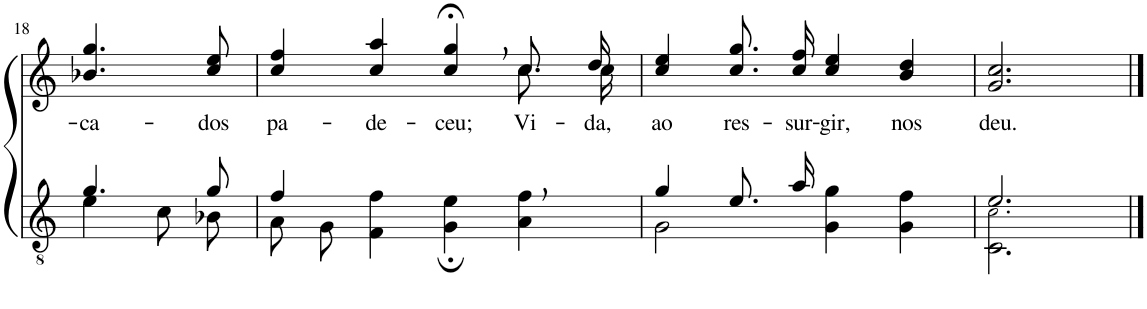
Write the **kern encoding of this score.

**kern	**kern	**text
*part2	*part1	*part1
*staff2	*staff1	*staff1
*I"Parte III e IV	*I"Parte I e II	*
!!LO:PB:g=z
*clefGv2	*clefG2	*
*Trd5c9	*Trd5c9	*
*k[]	*k[]	*
*M4/4	*M4/4	*
=18	=18	=18
*^	*	*
!	!	!	!LO:LY:b
4.g/	4e\	4.b-X/ 4.gg/	-ca-
.	8c\L	.	.
!	!	!	!LO:LY:b
8g/	8B-X\J	8cc/ 8ee/	-dos
=19	=19	=19	=19
!	!	!	!LO:LY:b
*	*	*^	*
4f/	8A\L	4cc/ 4ff/	2.ryy	pa-
.	8G\J	.	.	.
!	!	!	!	!LO:LY:b
2.ryy	4F\ 4f\	4cc/ 4aa/	.	-de-
!	!	!	!	!LO:LY:b
.	4G\; 4e\;	4cc/;<, 4gg/;<,	.	-ceu;
!	!	!	!	!LO:LY:b
.	4A\ 4f\	8.cc/L	8.cc\L	Vi-
!	!	!	!	!LO:LY:b
.	.	16dd/Jk	16cc\Jk	-da,
=20	=20	=20	=20	=20
!	!	!	!	!LO:LY:b
*	*	*v	*v	*
4g/	2G\	4cc/ 4ee/	ao
!	!	!	!LO:LY:b
8.e/L	.	8.cc\ 8.gg\L	res-
!	!	!	!LO:LY:b
16a/Jk	.	16cc\ 16ff\Jk	-sur-
!	!	!	!LO:LY:b
2ryy	4G\ 4g\	4cc/ 4ee/	-gir,
!	!	!	!LO:LY:b
.	4G\ 4f\	4b/ 4dd/	nos
=21	=21	=21	=21
!	!	!	!LO:LY:b
2.e/	2.C\ 2.c!\	2.g/ 2.cc/	deu.
*v	*v	*	*
==	==	==
*-	*-	*-
